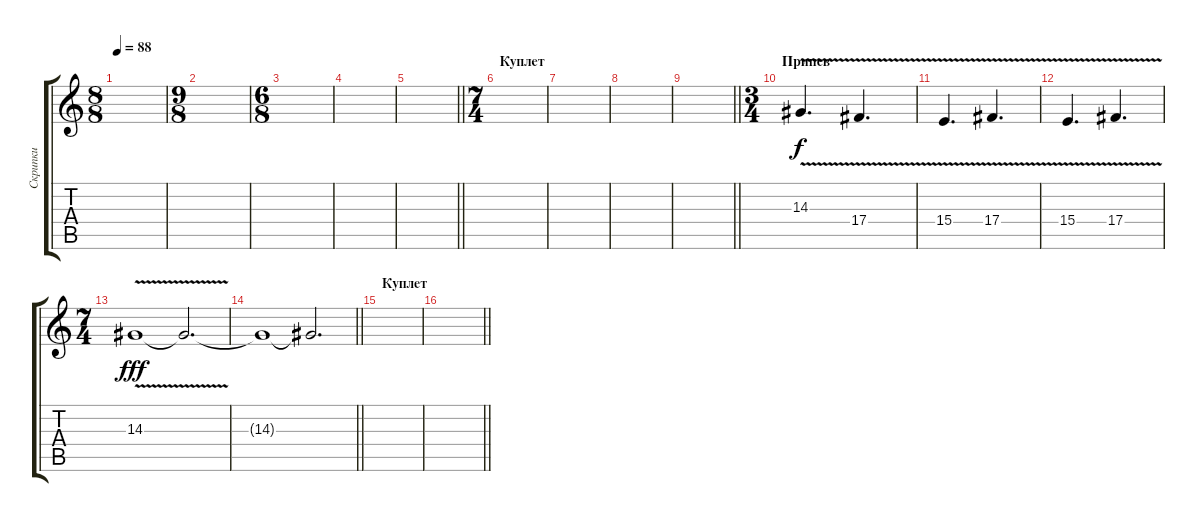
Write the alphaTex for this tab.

\track ("Скрипки" "Скрипки") {instrument violin}
\staff {score tabs}
\tuning (Eb4 Bb3 Gb3 Db3 Ab2 Eb2) {hide}
\ts (8 8)
\tempo 88
\clef g2
\ks c
|
\ts (9 8)
|
\ts (6 8)
|
|
\barLineRight lightlight
|
\ts (7 4)
\section ("" "Куплет")
|
|
|
\barLineRight lightlight
|
\ts (3 4)
\section ("" "Припев")
14.3{v}.4{d volume 10} 17.4{v}.4{d} |
15.4{v}.4{d} 17.4{v}.4{d} |
15.4{v}.4{d} 17.4{v}.4{d} |
\ts (7 4)
14.3{v}.1{dy fff volume 6} 14.3{t}.2{d} |
\barLineRight lightlight
14.3{t}.1 14.3{t}.2{d} |
\section ("" "Куплет")
|
\barLineRight lightlight
